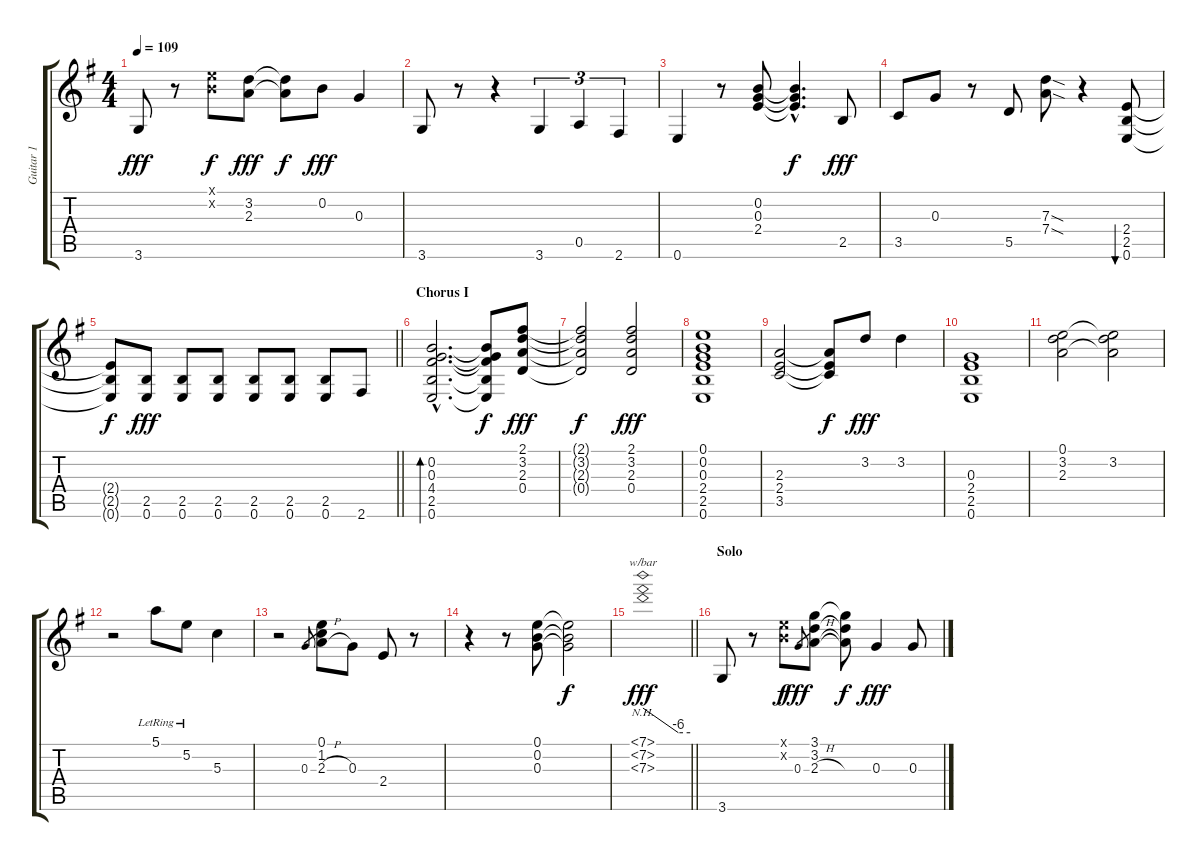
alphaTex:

\track ("Guitar 1" "Guitar 1") {instrument electricguitarclean}
\staff {score tabs}
\tuning (E4 B3 G3 D3 A2 E2) {hide}
\ts (4 4)
\tempo 109
\clef g2
\ks g
3.6.8{dy fff} r.8 (0.1{x} 0.2{x}).8{dy f} (3.2 2.3).8{dy fff} (3.2{t} 2.3{t}).8{dy f} 0.2.8{dy fff} 0.3.4 |
3.6.8 r.8 r.4 3.6.4{tu (3 2)} 0.5.4{tu (3 2)} 2.6.4{tu (3 2)} |
0.6.4 r.8 (0.2 0.3 2.4).8 (0.2{hac t} 0.3{hac t} 2.4{hac t}).4{d dy f} 2.5.8{dy fff} |
3.5.8 0.3.8 r.8 5.5.8 (7.3{sod} 7.4{sod}).8 r.4 (2.4 2.5 0.6).8{bu 240} |
\barLineRight lightlight
(2.4{t} 2.5{t} 0.6{t}).8{dy f} (2.5 0.6).8{dy fff} (2.5 0.6).8 (2.5 0.6).8 (2.5 0.6).8 (2.5 0.6).8 (2.5 0.6).8 2.6.8 |
\section ("" "Chorus I")
(0.2{hac} 0.3{hac} 4.4{hac} 2.5{hac} 0.6{hac}).2{d bd 240} (0.2{t} 0.3{t} 4.4{t} 2.5{t} 0.6{t}).8{dy f} (2.1 3.2 2.3 0.4).8{dy fff} |
(2.1{t} 3.2{t} 2.3{t} 0.4{t}).2{dy f} (2.1 3.2 2.3 0.4).2{dy fff} |
(0.1 0.2 0.3 2.4 2.5 0.6).1 |
(2.3 2.4 3.5).2 (2.3{t} 2.4{t} 3.5{t}).8{dy f} 3.2.8{dy fff} 3.2.4 |
(0.3 2.4 2.5 0.6).1 |
(0.1 3.2 2.3).2 (0.1{t} 3.2 2.3{t}).2 |
r.2 5.1{lr}.8 5.2{lr}.8 5.3.4 |
r.2 0.3.8{gr} (0.1 1.2 2.3{h}).8 0.3.8 2.4.8 r.8 |
r.4 r.8 (0.1 0.2 0.3).8 (0.1{t} 0.2{t} 0.3{t}).2{dy f} |
\barLineRight lightlight
(7.1{nh} 7.2{nh} 7.3{nh}).1{tbe (custom default 0 0 45 -24 60 -24) dy fff} |
\section ("" "Solo")
3.6.8 r.8 (0.1{x} 0.2{x}).8{dy f} 0.3.8{gr dy fff} (3.1 3.2 2.3{h}).8 (3.1{t} 3.2{t} 2.3{t}).8{dy f} 0.3.4{dy fff} 0.3.8
